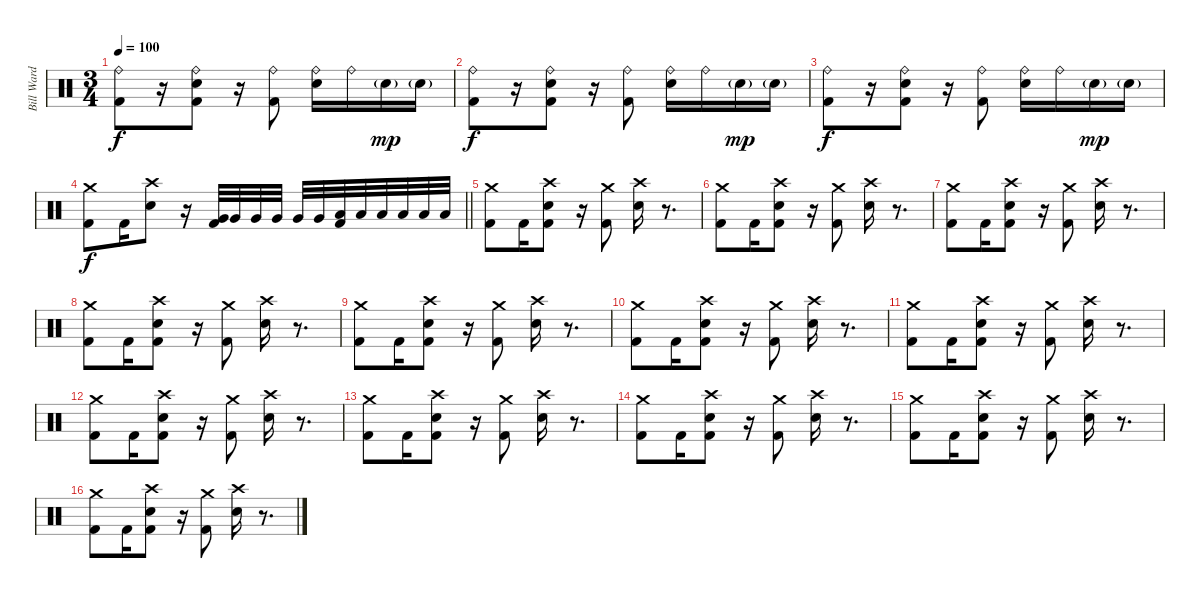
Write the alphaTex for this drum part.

\track ("Bill Ward - Drums" "Bill Ward ") {instrument percussion}
\staff {score}
\articulation defaults
\ts (3 4)
\tempo 100
\clef neutral
\ks c
("Ride (bell)" "Kick (hit) 2").8{dy f} r.16 ("Ride (bell)" "Electric Snare (hit)" "Kick (hit) 2").8 r.16 ("Ride (bell)" "Kick (hit) 2").8 ("Ride (bell)" "Electric Snare (hit)").16 "Ride (bell)".16 "Electric Snare (hit)"{g}.16{dy mp} "Electric Snare (hit)"{g}.16 |
("Ride (bell)" "Kick (hit) 2").8{dy f} r.16 ("Ride (bell)" "Electric Snare (hit)" "Kick (hit) 2").8 r.16 ("Ride (bell)" "Kick (hit) 2").8 ("Ride (bell)" "Electric Snare (hit)").16 "Ride (bell)".16 "Electric Snare (hit)"{g}.16{dy mp} "Electric Snare (hit)"{g}.16 |
("Ride (bell)" "Kick (hit) 2").8{dy f} r.16 ("Ride (bell)" "Electric Snare (hit)" "Kick (hit) 2").8 r.16 ("Ride (bell)" "Kick (hit) 2").8 ("Ride (bell)" "Electric Snare (hit)").16 "Ride (bell)".16 "Electric Snare (hit)"{g}.16{dy mp} "Electric Snare (hit)"{g}.16 |
\barLineRight lightlight
("Crash medium (hit)" "Kick (hit) 2").8{dy f} "Kick (hit) 2".16 ("Crash high (hit)" "Electric Snare (hit)").8 r.16 ("Very Low Tom (hit)" "Kick (hit) 2").32 "Very Low Tom (hit)".32 "Very Low Tom (hit)".32 "Very Low Tom (hit)".32 "Very Low Tom (hit)".32 "Very Low Tom (hit)".32 ("Low Floor Tom (hit)" "Kick (hit) 2").32 "Low Floor Tom (hit)".32 "Low Floor Tom (hit)".32 "Low Floor Tom (hit)".32 "Low Floor Tom (hit)".32 "Low Floor Tom (hit)".32 |
\section ("" "")
("Crash medium (hit)" "Kick (hit) 2").8 "Kick (hit) 2".16 ("Crash high (hit)" "Electric Snare (hit)" "Kick (hit) 2").8 r.16 ("Crash medium (hit)" "Kick (hit) 2").8 ("Crash high (hit)" "Electric Snare (hit)").16 r.8{d} |
("Crash medium (hit)" "Kick (hit) 2").8 "Kick (hit) 2".16 ("Crash high (hit)" "Electric Snare (hit)" "Kick (hit) 2").8 r.16 ("Crash medium (hit)" "Kick (hit) 2").8 ("Crash high (hit)" "Electric Snare (hit)").16 r.8{d} |
("Crash medium (hit)" "Kick (hit) 2").8 "Kick (hit) 2".16 ("Crash high (hit)" "Electric Snare (hit)" "Kick (hit) 2").8 r.16 ("Crash medium (hit)" "Kick (hit) 2").8 ("Crash high (hit)" "Electric Snare (hit)").16 r.8{d} |
("Crash medium (hit)" "Kick (hit) 2").8 "Kick (hit) 2".16 ("Crash high (hit)" "Electric Snare (hit)" "Kick (hit) 2").8 r.16 ("Crash medium (hit)" "Kick (hit) 2").8 ("Crash high (hit)" "Electric Snare (hit)").16 r.8{d} |
("Crash medium (hit)" "Kick (hit) 2").8 "Kick (hit) 2".16 ("Crash high (hit)" "Electric Snare (hit)" "Kick (hit) 2").8 r.16 ("Crash medium (hit)" "Kick (hit) 2").8 ("Crash high (hit)" "Electric Snare (hit)").16 r.8{d} |
("Crash medium (hit)" "Kick (hit) 2").8 "Kick (hit) 2".16 ("Crash high (hit)" "Electric Snare (hit)" "Kick (hit) 2").8 r.16 ("Crash medium (hit)" "Kick (hit) 2").8 ("Crash high (hit)" "Electric Snare (hit)").16 r.8{d} |
("Crash medium (hit)" "Kick (hit) 2").8 "Kick (hit) 2".16 ("Crash high (hit)" "Electric Snare (hit)" "Kick (hit) 2").8 r.16 ("Crash medium (hit)" "Kick (hit) 2").8 ("Crash high (hit)" "Electric Snare (hit)").16 r.8{d} |
("Crash medium (hit)" "Kick (hit) 2").8 "Kick (hit) 2".16 ("Crash high (hit)" "Electric Snare (hit)" "Kick (hit) 2").8 r.16 ("Crash medium (hit)" "Kick (hit) 2").8 ("Crash high (hit)" "Electric Snare (hit)").16 r.8{d} |
("Crash medium (hit)" "Kick (hit) 2").8 "Kick (hit) 2".16 ("Crash high (hit)" "Electric Snare (hit)" "Kick (hit) 2").8 r.16 ("Crash medium (hit)" "Kick (hit) 2").8 ("Crash high (hit)" "Electric Snare (hit)").16 r.8{d} |
("Crash medium (hit)" "Kick (hit) 2").8 "Kick (hit) 2".16 ("Crash high (hit)" "Electric Snare (hit)" "Kick (hit) 2").8 r.16 ("Crash medium (hit)" "Kick (hit) 2").8 ("Crash high (hit)" "Electric Snare (hit)").16 r.8{d} |
("Crash medium (hit)" "Kick (hit) 2").8 "Kick (hit) 2".16 ("Crash high (hit)" "Electric Snare (hit)" "Kick (hit) 2").8 r.16 ("Crash medium (hit)" "Kick (hit) 2").8 ("Crash high (hit)" "Electric Snare (hit)").16 r.8{d} |
("Crash medium (hit)" "Kick (hit) 2").8 "Kick (hit) 2".16 ("Crash high (hit)" "Electric Snare (hit)" "Kick (hit) 2").8 r.16 ("Crash medium (hit)" "Kick (hit) 2").8 ("Crash high (hit)" "Electric Snare (hit)").16 r.8{d}
